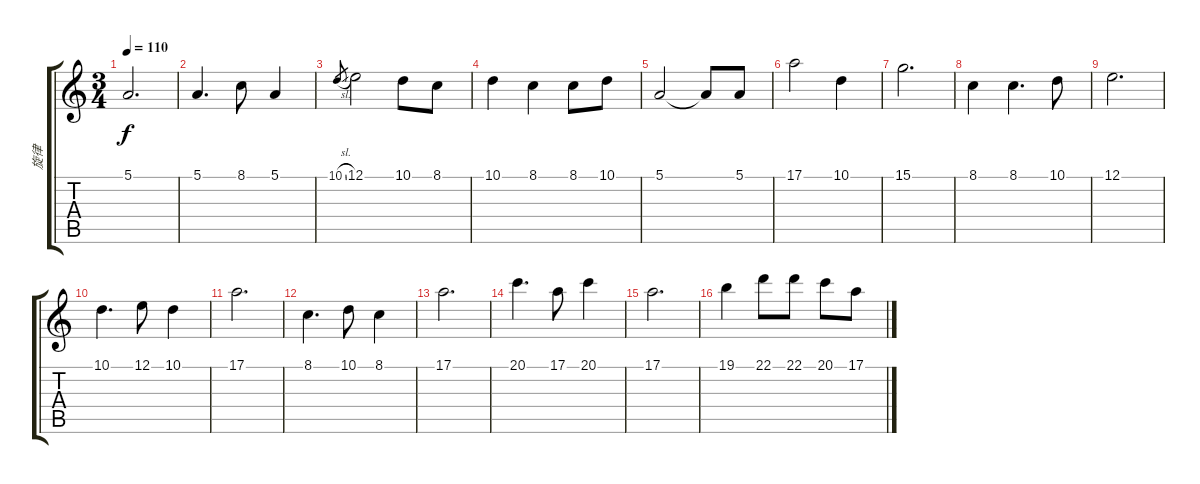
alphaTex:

\track ("旋律" "旋律") {instrument electricgrandpiano}
\staff {score tabs}
\tuning (E4 B3 G3 D3 A2 E2) {hide}
\ts (3 4)
\tempo 110
\clef g2
\ks c
5.1{t}.2{d dy f} |
5.1.4{d} 8.1.8 5.1.4 |
10.1{sl}.8{gr} 12.1.2 10.1.8 8.1.8 |
10.1.4 8.1.4 8.1.8 10.1.8 |
5.1.2 5.1{t}.8 5.1.8 |
17.1.2 10.1.4 |
15.1.2{d} |
8.1.4 8.1.4{d} 10.1.8 |
12.1.2{d} |
10.1.4{d} 12.1.8 10.1.4 |
17.1.2{d} |
8.1.4{d} 10.1.8 8.1.4 |
17.1.2{d} |
20.1.4{d} 17.1.8 20.1.4 |
17.1.2{d} |
19.1.4 22.1.8 22.1.8 20.1.8 17.1.8
